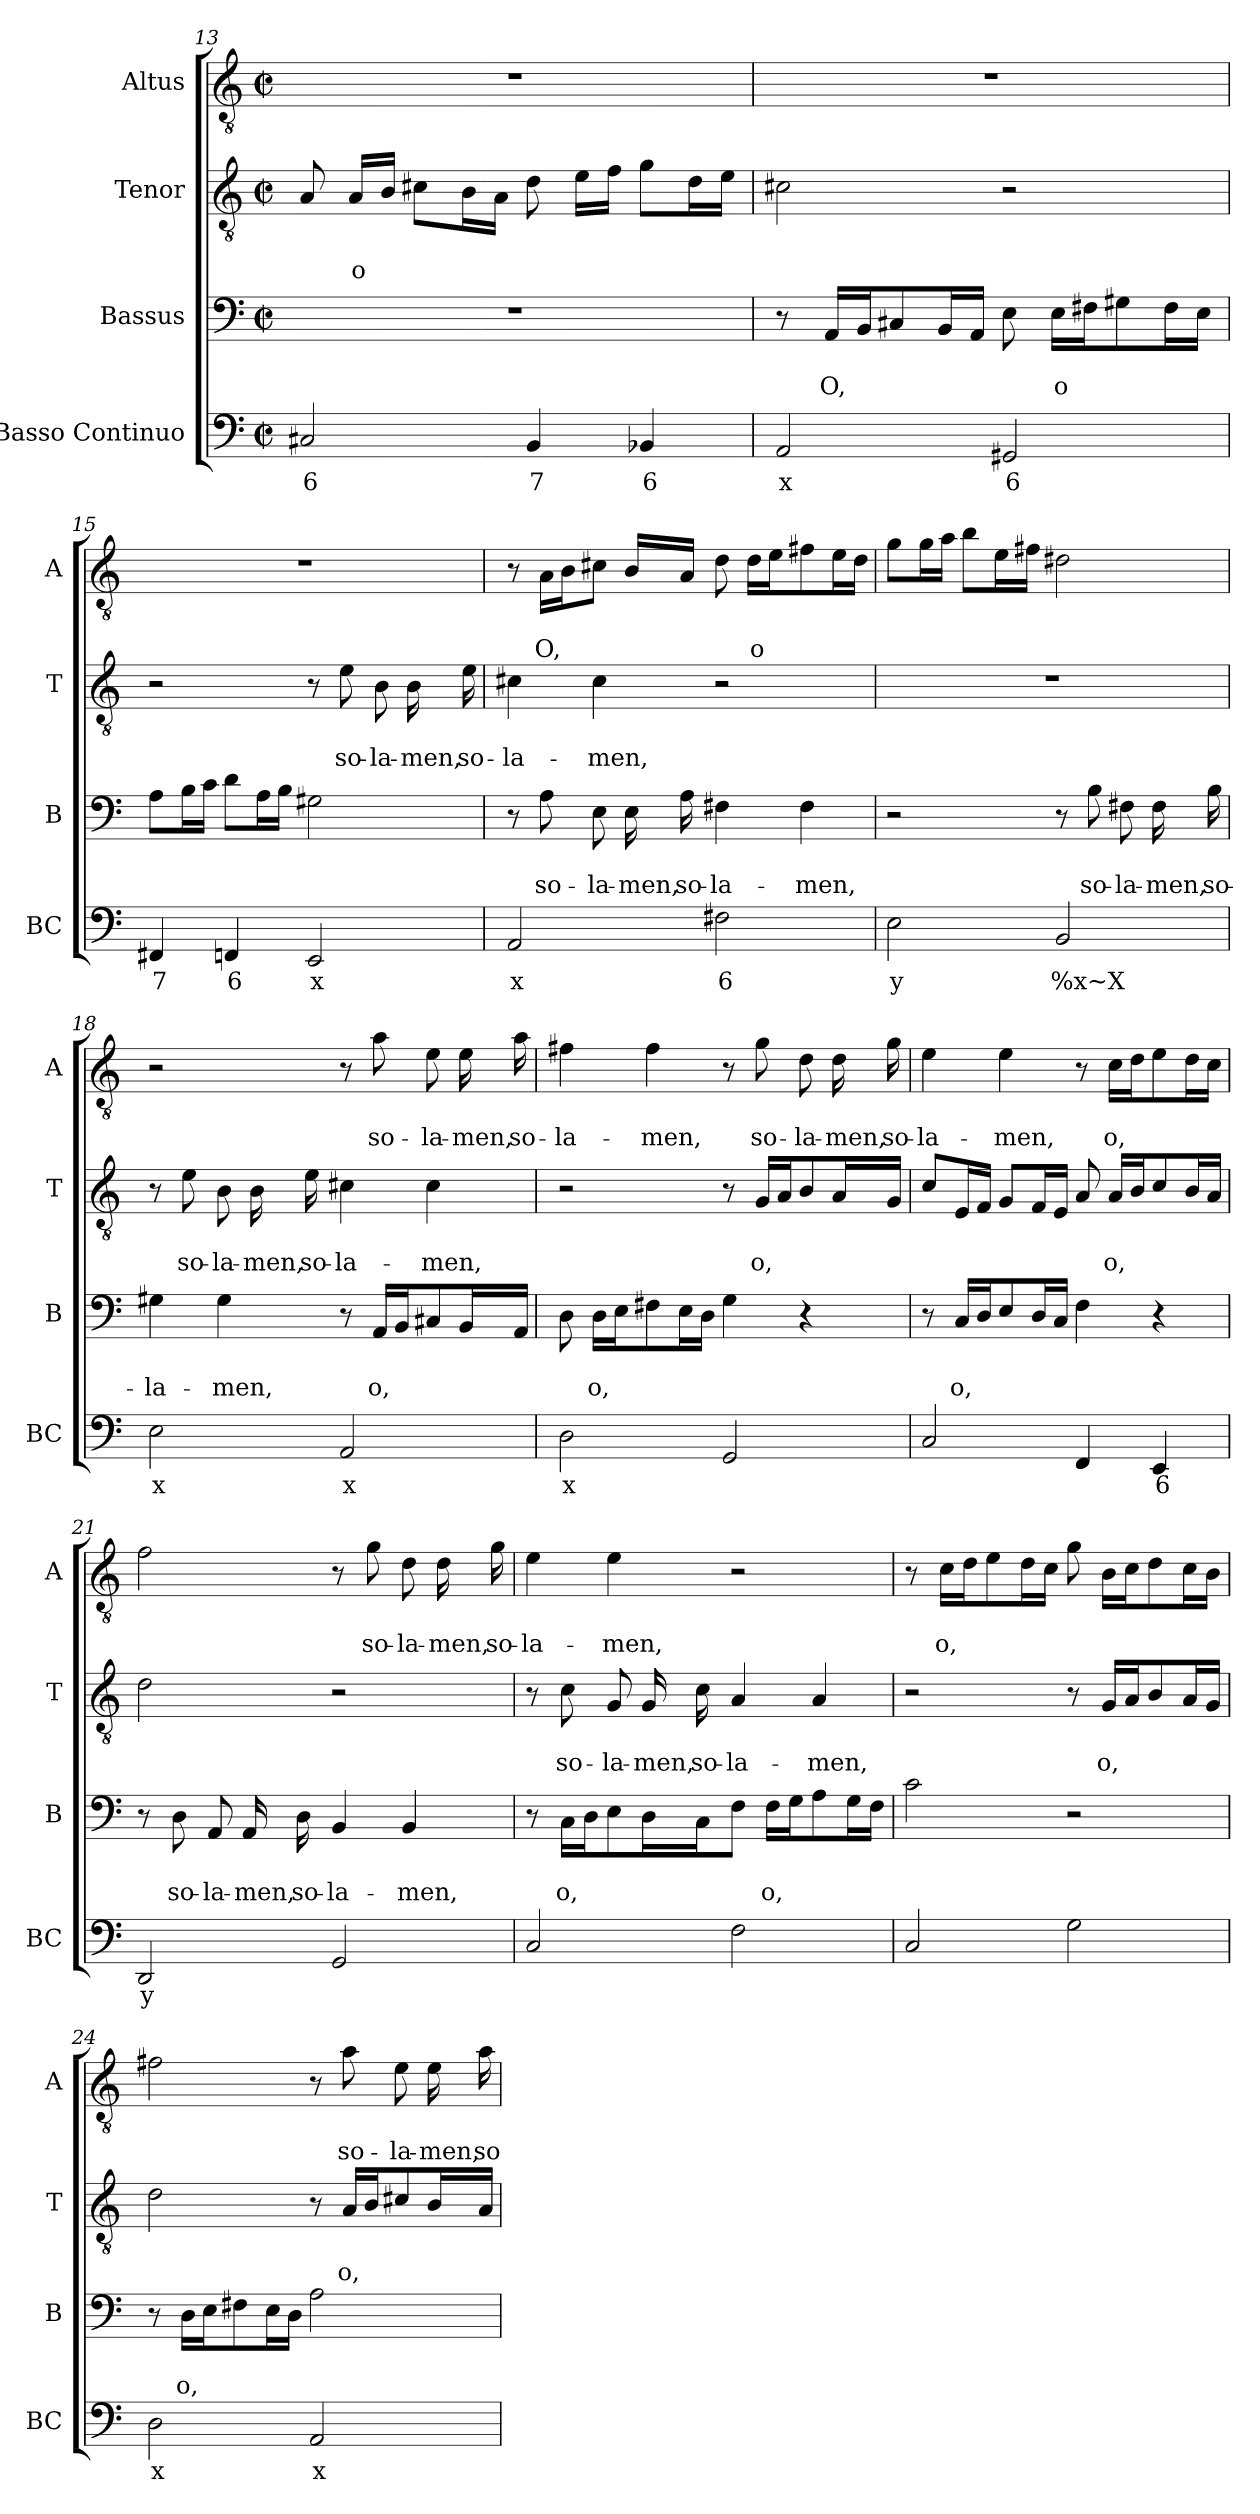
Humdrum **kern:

**kern	**text	**kern	**text	**text	**kern	**text	**text	**kern	**text	**text
*part4	*part4	*part3	*part3	*part3	*part2	*part2	*part2	*part1	*part1	*part1
*staff4	*staff4	*staff3	*staff3	*staff3	*staff2	*staff2	*staff2	*staff1	*staff1	*staff1
*I"Basso Continuo	*	*I"Bassus	*	*	*I"Tenor	*	*	*I"Altus	*	*
*I'BC	*	*I'B	*	*	*I'T	*	*	*I'A	*	*
*clefF4	*	*clefF4	*	*	*clefGv2	*	*	*clefGv2	*	*
*k[]	*	*k[]	*	*	*k[]	*	*	*k[]	*	*
*C:	*	*C:	*	*	*C:	*	*	*C:	*	*
*M2/2	*	*M2/2	*	*	*M2/2	*	*	*M2/2	*	*
*met(c|)	*	*met(c|)	*	*	*met(c|)	*	*	*met(c|)	*	*
=13	=13	=13	=13	=13	=13	=13	=13	=13	=13	=13
!	!LO:LY:b	!	!	!	!	!	!	!	!	!
2C#X/	6	1r	.	.	8A/	.	.	1r	.	.
!	!	!	!	!	!	!	!LO:LY:b	!	!	!
.	.	.	.	.	16A/LL	.	o	.	.	.
.	.	.	.	.	16B/JJ	.	.	.	.	.
.	.	.	.	.	8c#X\L	.	.	.	.	.
.	.	.	.	.	16B\L	.	.	.	.	.
.	.	.	.	.	16A\JJ	.	.	.	.	.
!	!LO:LY:b	!	!	!	!	!	!	!	!	!
4BB/	7	.	.	.	8d\	.	.	.	.	.
.	.	.	.	.	16e\LL	.	.	.	.	.
.	.	.	.	.	16f\JJ	.	.	.	.	.
!	!LO:LY:b	!	!	!	!	!	!	!	!	!
4BB-X/	6	.	.	.	8g\L	.	.	.	.	.
.	.	.	.	.	16d\L	.	.	.	.	.
.	.	.	.	.	16e\JJ	.	.	.	.	.
=14	=14	=14	=14	=14	=14	=14	=14	=14	=14	=14
!	!LO:LY:b	!	!	!	!	!	!	!	!	!
2AA/	x	8r	.	.	2c#X\	.	.	1r	.	.
!	!	!	!	!LO:LY:b	!	!	!	!	!	!
.	.	16AA/LL	.	O,	.	.	.	.	.	.
.	.	16BB/J	.	.	.	.	.	.	.	.
.	.	8C#X/	.	.	.	.	.	.	.	.
.	.	16BB/L	.	.	.	.	.	.	.	.
.	.	16AA/JJ	.	.	.	.	.	.	.	.
!	!LO:LY:b	!	!	!	!	!	!	!	!	!
2GG#X/	6	8E\	.	.	2r	.	.	.	.	.
!	!	!	!	!LO:LY:b	!	!	!	!	!	!
.	.	16E\LL	.	o	.	.	.	.	.	.
.	.	16F#X\J	.	.	.	.	.	.	.	.
.	.	8G#X\	.	.	.	.	.	.	.	.
.	.	16F#\L	.	.	.	.	.	.	.	.
.	.	16E\JJ	.	.	.	.	.	.	.	.
!!LO:LB:g=z
=15	=15	=15	=15	=15	=15	=15	=15	=15	=15	=15
!	!LO:LY:b	!	!	!	!	!	!	!	!	!
4FF#X/	7	8A\L	.	.	2r	.	.	1r	.	.
.	.	16B\L	.	.	.	.	.	.	.	.
.	.	16c\JJ	.	.	.	.	.	.	.	.
!	!LO:LY:b	!	!	!	!	!	!	!	!	!
4FFn/	6	8d\L	.	.	.	.	.	.	.	.
.	.	16A\L	.	.	.	.	.	.	.	.
.	.	16B\JJ	.	.	.	.	.	.	.	.
!	!LO:LY:b	!	!	!	!	!	!	!	!	!
2EE/	x	2G#X\	.	.	8r	.	.	.	.	.
!	!	!	!	!	!	!	!LO:LY:b	!	!	!
.	.	.	.	.	8e\	.	so-	.	.	.
!	!	!	!	!	!	!	!LO:LY:b	!	!	!
.	.	.	.	.	8B\	.	-la-	.	.	.
!	!	!	!	!	!	!	!LO:LY:b	!	!	!
.	.	.	.	.	16B\	.	-men,	.	.	.
!	!	!	!	!	!	!	!LO:LY:b	!	!	!
.	.	.	.	.	16e\	.	so-	.	.	.
=16	=16	=16	=16	=16	=16	=16	=16	=16	=16	=16
!	!LO:LY:b	!	!	!	!	!	!LO:LY:b	!	!	!
2AA/	x	8r	.	.	4c#X\	.	-la-	8r	.	.
!	!	!	!	!LO:LY:b	!	!	!	!	!	!LO:LY:b
.	.	8A\	.	so-	.	.	.	16A\LL	.	O,
.	.	.	.	.	.	.	.	16B\J	.	.
!	!	!	!	!LO:LY:b	!	!	!LO:LY:b	!	!	!
.	.	8E\	.	-la-	4c#\	.	-men,	8c#X\J	.	.
!	!	!	!	!LO:LY:b	!	!	!	!	!	!
.	.	16E\	.	-men,	.	.	.	16B/LL	.	.
!	!	!	!	!LO:LY:b	!	!	!	!	!	!
.	.	16A\	.	so-	.	.	.	16A/JJ	.	.
!	!LO:LY:b	!	!	!LO:LY:b	!	!	!	!	!	!
2F#X\	6	4F#X\	.	-la-	2r	.	.	8d\	.	.
!	!	!	!	!	!	!	!	!	!	!LO:LY:b
.	.	.	.	.	.	.	.	16d\LL	.	o
.	.	.	.	.	.	.	.	16e\J	.	.
!	!	!	!	!LO:LY:b	!	!	!	!	!	!
.	.	4F#\	.	-men,	.	.	.	8f#X\	.	.
.	.	.	.	.	.	.	.	16e\L	.	.
.	.	.	.	.	.	.	.	16d\JJ	.	.
!!LO:PB:g=z
=17	=17	=17	=17	=17	=17	=17	=17	=17	=17	=17
!	!LO:LY:b	!	!	!	!	!	!	!	!	!
2E\	y	2r	.	.	1r	.	.	8g\L	.	.
.	.	.	.	.	.	.	.	16g\L	.	.
.	.	.	.	.	.	.	.	16a\JJ	.	.
.	.	.	.	.	.	.	.	8b\L	.	.
.	.	.	.	.	.	.	.	16e\L	.	.
.	.	.	.	.	.	.	.	16f#X\JJ	.	.
!	!LO:LY:b	!	!	!	!	!	!	!	!	!
2BB/	%x~X	8r	.	.	.	.	.	2d#X\	.	.
!	!	!	!	!LO:LY:b	!	!	!	!	!	!
.	.	8B\	.	so-	.	.	.	.	.	.
!	!	!	!	!LO:LY:b	!	!	!	!	!	!
.	.	8F#X\	.	-la-	.	.	.	.	.	.
!	!	!	!	!LO:LY:b	!	!	!	!	!	!
.	.	16F#\	.	-men,	.	.	.	.	.	.
!	!	!	!	!LO:LY:b	!	!	!	!	!	!
.	.	16B\	.	so-	.	.	.	.	.	.
=18	=18	=18	=18	=18	=18	=18	=18	=18	=18	=18
!	!LO:LY:b	!	!	!LO:LY:b	!	!	!	!	!	!
2E\	x	4G#X\	.	-la-	8r	.	.	2r	.	.
!	!	!	!	!	!	!	!LO:LY:b	!	!	!
.	.	.	.	.	8e\	.	so-	.	.	.
!	!	!	!	!LO:LY:b	!	!	!LO:LY:b	!	!	!
.	.	4G#\	.	-men,	8B\	.	-la-	.	.	.
!	!	!	!	!	!	!	!LO:LY:b	!	!	!
.	.	.	.	.	16B\	.	-men,	.	.	.
!	!	!	!	!	!	!	!LO:LY:b	!	!	!
.	.	.	.	.	16e\	.	so-	.	.	.
!	!LO:LY:b	!	!	!	!	!	!LO:LY:b	!	!	!
2AA/	x	8r	.	.	4c#X\	.	-la-	8r	.	.
!	!	!	!	!LO:LY:b	!	!	!	!	!	!LO:LY:b
.	.	16AA/LL	.	o,	.	.	.	8a\	.	so-
.	.	16BB/J	.	.	.	.	.	.	.	.
!	!	!	!	!	!	!	!LO:LY:b	!	!	!LO:LY:b
.	.	8C#X/	.	.	4c#\	.	-men,	8e\	.	-la-
!	!	!	!	!	!	!	!	!	!	!LO:LY:b
.	.	16BB/L	.	.	.	.	.	16e\	.	-men,
!	!	!	!	!	!	!	!	!	!	!LO:LY:b
.	.	16AA/JJ	.	.	.	.	.	16a\	.	so-
!!LO:LB:g=z
=19	=19	=19	=19	=19	=19	=19	=19	=19	=19	=19
!	!LO:LY:b	!	!	!	!	!	!	!	!	!LO:LY:b
2D\	x	8D\	.	.	2r	.	.	4f#X\	.	-la-
!	!	!	!	!LO:LY:b	!	!	!	!	!	!
.	.	16D\LL	.	o,	.	.	.	.	.	.
.	.	16E\J	.	.	.	.	.	.	.	.
!	!	!	!	!	!	!	!	!	!	!LO:LY:b
.	.	8F#X\	.	.	.	.	.	4f#\	.	-men,
.	.	16E\L	.	.	.	.	.	.	.	.
.	.	16D\JJ	.	.	.	.	.	.	.	.
2GG/	.	4G\	.	.	8r	.	.	8r	.	.
!	!	!	!	!	!	!	!LO:LY:b	!	!	!LO:LY:b
.	.	.	.	.	16G/LL	.	o,	8g\	.	so-
.	.	.	.	.	16A/J	.	.	.	.	.
!	!	!	!	!	!	!	!	!	!	!LO:LY:b
.	.	4r	.	.	8B/	.	.	8d\	.	-la-
!	!	!	!	!	!	!	!	!	!	!LO:LY:b
.	.	.	.	.	16A/L	.	.	16d\	.	-men,
!	!	!	!	!	!	!	!	!	!	!LO:LY:b
.	.	.	.	.	16G/JJ	.	.	16g\	.	so-
=20	=20	=20	=20	=20	=20	=20	=20	=20	=20	=20
!	!	!	!	!	!	!	!	!	!	!LO:LY:b
2C/	.	8r	.	.	8c/L	.	.	4e\	.	-la-
!	!	!	!	!LO:LY:b	!	!	!	!	!	!
.	.	16C/LL	.	o,	16E/L	.	.	.	.	.
.	.	16D/J	.	.	16F/JJ	.	.	.	.	.
!	!	!	!	!	!	!	!	!	!	!LO:LY:b
.	.	8E/	.	.	8G/L	.	.	4e\	.	-men,
.	.	16D/L	.	.	16F/L	.	.	.	.	.
.	.	16C/JJ	.	.	16E/JJ	.	.	.	.	.
4FF/	.	4F\	.	.	8A/	.	.	8r	.	.
!	!	!	!	!	!	!	!LO:LY:b	!	!	!LO:LY:b
.	.	.	.	.	16A/LL	.	o,	16c\LL	.	o,
.	.	.	.	.	16B/J	.	.	16d\J	.	.
!	!LO:LY:b	!	!	!	!	!	!	!	!	!
4EE/	6	4r	.	.	8c/	.	.	8e\	.	.
.	.	.	.	.	16B/L	.	.	16d\L	.	.
.	.	.	.	.	16A/JJ	.	.	16c\JJ	.	.
=21	=21	=21	=21	=21	=21	=21	=21	=21	=21	=21
!	!LO:LY:b	!	!	!	!	!	!	!	!	!
2DD/	y	8r	.	.	2d\	.	.	2f\	.	.
!	!	!	!	!LO:LY:b	!	!	!	!	!	!
.	.	8D\	.	so-	.	.	.	.	.	.
!	!	!	!	!LO:LY:b	!	!	!	!	!	!
.	.	8AA/	.	-la-	.	.	.	.	.	.
!	!	!	!	!LO:LY:b	!	!	!	!	!	!
.	.	16AA/	.	-men,	.	.	.	.	.	.
!	!	!	!	!LO:LY:b	!	!	!	!	!	!
.	.	16D\	.	so-	.	.	.	.	.	.
!	!	!	!	!LO:LY:b	!	!	!	!	!	!
2GG/	.	4BB/	.	-la-	2r	.	.	8r	.	.
!	!	!	!	!	!	!	!	!	!	!LO:LY:b
.	.	.	.	.	.	.	.	8g\	.	so-
!	!	!	!	!LO:LY:b	!	!	!	!	!	!LO:LY:b
.	.	4BB/	.	-men,	.	.	.	8d\	.	-la-
!	!	!	!	!	!	!	!	!	!	!LO:LY:b
.	.	.	.	.	.	.	.	16d\	.	-men,
!	!	!	!	!	!	!	!	!	!	!LO:LY:b
.	.	.	.	.	.	.	.	16g\	.	so-
!!LO:LB:g=z
=22	=22	=22	=22	=22	=22	=22	=22	=22	=22	=22
!	!	!	!	!	!	!	!	!	!	!LO:LY:b
2C/	.	8r	.	.	8r	.	.	4e\	.	-la-
!	!	!	!	!LO:LY:b	!	!	!LO:LY:b	!	!	!
.	.	16C\LL	.	o,	8c\	.	so-	.	.	.
.	.	16D\J	.	.	.	.	.	.	.	.
!	!	!	!	!	!	!	!LO:LY:b	!	!	!LO:LY:b
.	.	8E\	.	.	8G/	.	-la-	4e\	.	-men,
!	!	!	!	!	!	!	!LO:LY:b	!	!	!
.	.	16D\L	.	.	16G/	.	-men,	.	.	.
!	!	!	!	!	!	!	!LO:LY:b	!	!	!
.	.	16C\J	.	.	16c\	.	so-	.	.	.
!	!	!	!	!	!	!	!LO:LY:b	!	!	!
2F\	.	8F\J	.	.	4A/	.	-la-	2r	.	.
!	!	!	!	!LO:LY:b	!	!	!	!	!	!
.	.	16F\LL	.	o,	.	.	.	.	.	.
.	.	16G\J	.	.	.	.	.	.	.	.
!	!	!	!	!	!	!	!LO:LY:b	!	!	!
.	.	8A\	.	.	4A/	.	-men,	.	.	.
.	.	16G\L	.	.	.	.	.	.	.	.
.	.	16F\JJ	.	.	.	.	.	.	.	.
=23	=23	=23	=23	=23	=23	=23	=23	=23	=23	=23
2C/	.	2c\	.	.	2r	.	.	8r	.	.
!	!	!	!	!	!	!	!	!	!	!LO:LY:b
.	.	.	.	.	.	.	.	16c\LL	.	o,
.	.	.	.	.	.	.	.	16d\J	.	.
.	.	.	.	.	.	.	.	8e\	.	.
.	.	.	.	.	.	.	.	16d\L	.	.
.	.	.	.	.	.	.	.	16c\JJ	.	.
2G\	.	2r	.	.	8r	.	.	8g\	.	.
!	!	!	!	!	!	!	!LO:LY:b	!	!	!
.	.	.	.	.	16G/LL	.	o,	16B\LL	.	.
.	.	.	.	.	16A/J	.	.	16c\J	.	.
.	.	.	.	.	8B/	.	.	8d\	.	.
.	.	.	.	.	16A/L	.	.	16c\L	.	.
.	.	.	.	.	16G/JJ	.	.	16B\JJ	.	.
=24	=24	=24	=24	=24	=24	=24	=24	=24	=24	=24
!	!LO:LY:b	!	!	!	!	!	!	!	!	!
2D\	x	8r	.	.	2d\	.	.	2f#X\	.	.
!	!	!	!	!LO:LY:b	!	!	!	!	!	!
.	.	16D\LL	.	o,	.	.	.	.	.	.
.	.	16E\J	.	.	.	.	.	.	.	.
.	.	8F#X\	.	.	.	.	.	.	.	.
.	.	16E\L	.	.	.	.	.	.	.	.
.	.	16D\JJ	.	.	.	.	.	.	.	.
!	!LO:LY:b	!	!	!	!	!	!	!	!	!
2AA/	x	2A\	.	.	8r	.	.	8r	.	.
!	!	!	!	!	!	!	!LO:LY:b	!	!	!LO:LY:b
.	.	.	.	.	16A/LL	.	o,	8a\	.	so-
.	.	.	.	.	16B/J	.	.	.	.	.
!	!	!	!	!	!	!	!	!	!	!LO:LY:b
.	.	.	.	.	8c#X/	.	.	8e\	.	-la-
!	!	!	!	!	!	!	!	!	!	!LO:LY:b
.	.	.	.	.	16B/L	.	.	16e\	.	-men,
!	!	!	!	!	!	!	!	!	!	!LO:LY:b
.	.	.	.	.	16A/JJ	.	.	16a\	.	so-
=	=	=	=	=	=	=	=	=	=	=
*-	*-	*-	*-	*-	*-	*-	*-	*-	*-	*-
